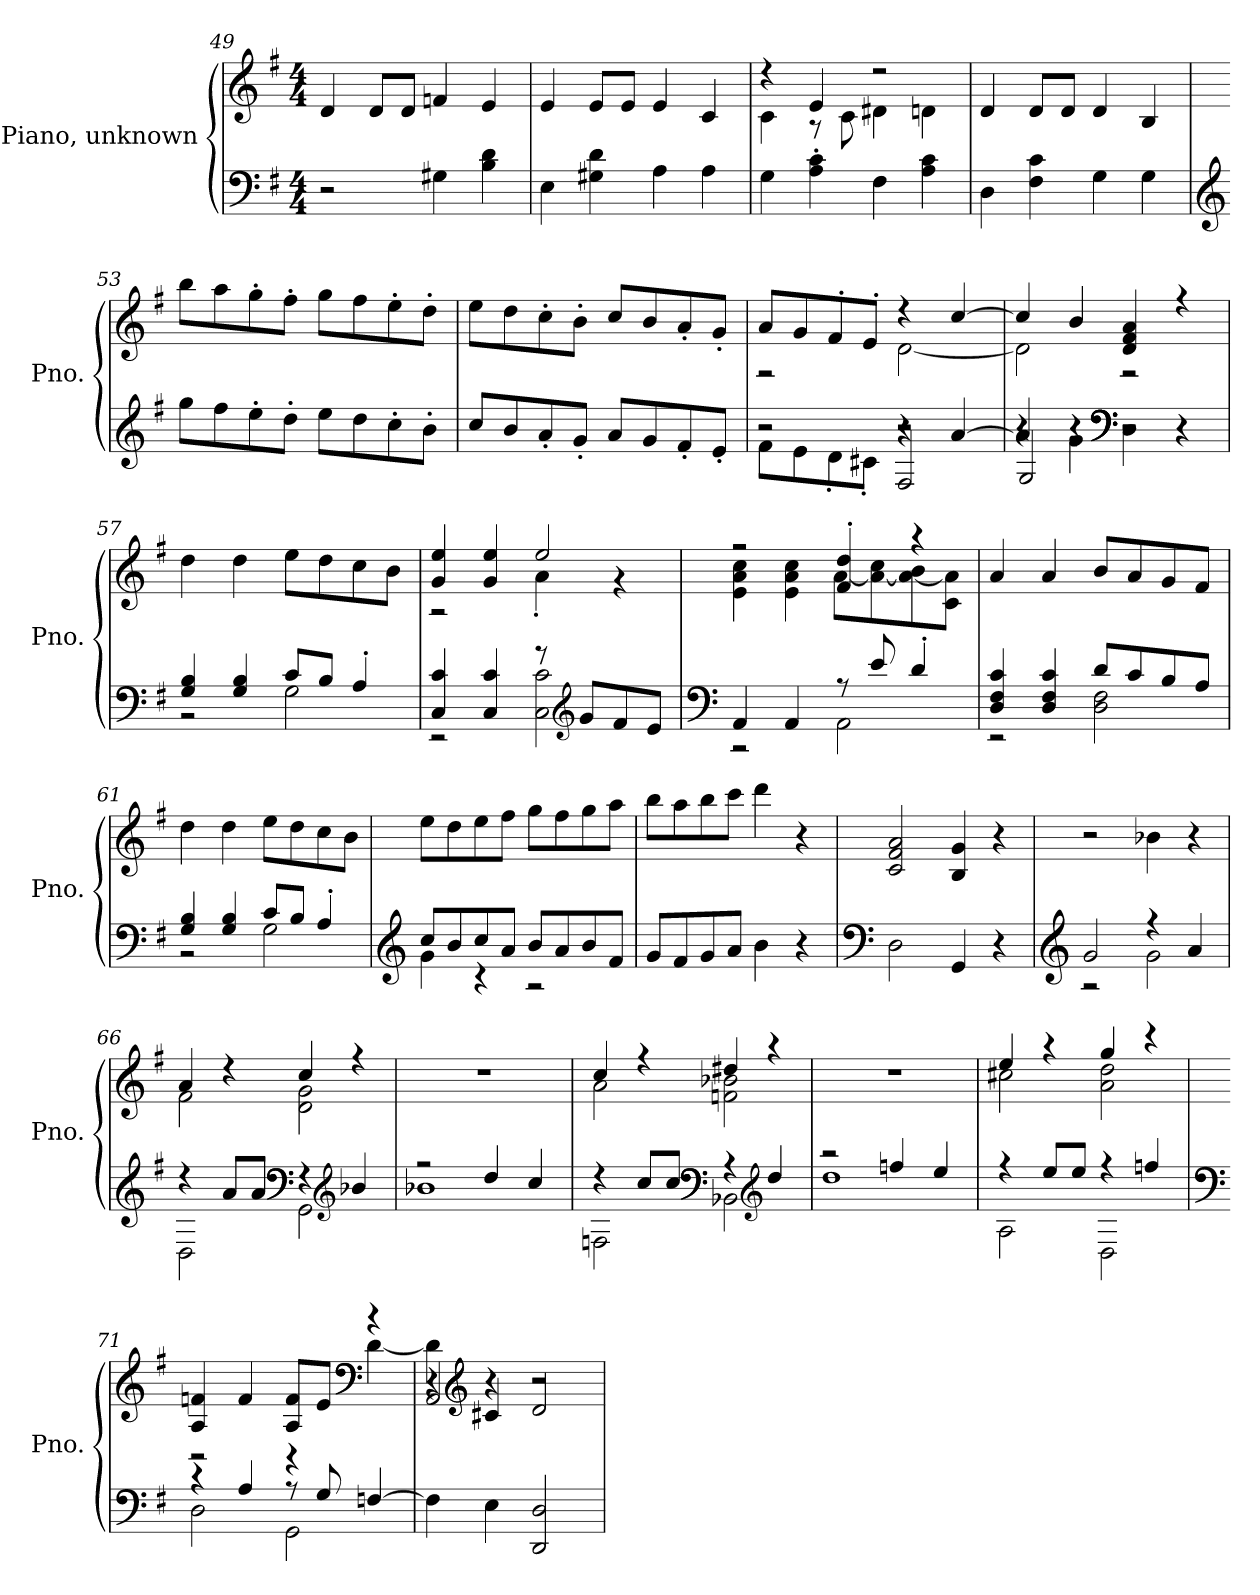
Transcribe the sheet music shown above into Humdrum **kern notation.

**kern	**kern
*part1	*part1
*staff2	*staff1
*I"Piano, unknown	*
*I'Pno.	*
*clefF4	*clefG2
*k[f#]	*k[f#]
*M4/4	*M4/4
=49	=49
2r	4d/
.	8d/L
.	8d/J
4G#X\	4fn/
4B\ 4d\	4e/
=50	=50
4E\	4e/
4G#X\ 4d\	8e/L
.	8e/J
4A\	4e/
4A\	4c/
=51	=51
*	*^
4G\	4r	4c\
4A\' 4c\'	4e/	8r
.	.	8c\
4F#\	2r	4d#X\
4A\ 4c\	.	4dn\
*	*v	*v
=52	=52
4D\	4d/
4F#\ 4c\	8d/L
.	8d/J
4G\	4d/
4G\	4B/
!!LO:LB:g=z
=53	=53
*clefG2	*
8gg\L	8bb\L
8ff#\	8aa\
8ee'\	8gg'\
8dd'\J	8ff#'\J
8ee\L	8gg\L
8dd\	8ff#\
8cc'\	8ee'\
8b'\J	8dd'\J
=54	=54
8cc/L	8ee\L
8b/	8dd\
8a'/	8cc'\
8g'/J	8b'\J
8a/L	8cc/L
8g/	8b/
8f#'/	8a'/
8e'/J	8g'/J
=55	=55
*^	*^
*	*^	*	*
2r	8f#\L	2r	8a/L	2r
.	8e\	.	8g/	.
.	8d'\	.	8f#'/	.
.	8c#X'\J	.	8e'/J	.
4r	2r	2F#/	4r	[2d\
[4a/	.	.	[4cc/	.
=56	=56	=56	=56	=56
4a/]	4r	2G/	4cc/]	2d\]
4r	4g\	.	4b/	.
*clefF4	*	*	*	*
2r	4D\	2r	4d/ 4f#/ 4a/	2r
.	4r	.	4r	.
*	*v	*v	*	*
*	*	*v	*v
=57	=57	=57
4G/ 4B/	2r	4dd\
4G/ 4B/	.	4dd\
8c/L	2G\	8ee\L
8B/J	.	8dd\
4A'/	.	8cc\
.	.	8b\J
!!LO:PB:g=z
=58	=58	=58
*	*	*^
4C/ 4c/	2r	4g/ 4ee/	2r
4C/ 4c/	.	4g/ 4ee/	.
8r	2C\ 2c\	2ee/	4a'\
*clefG2	*	*	*
8g/L	.	.	.
8f#/	.	.	4r
8e/J	.	.	.
=59	=59	=59	=59
*clefF4	*	*	*
4AA/	2r	2r	4e\ 4a\ 4cc\
4AA/	.	.	4e\ 4a\ 4cc\
8r	2AA\	4f#/' 4dd/'	[8a\L
8e/	.	.	8a\_ 8cc\
4d'/	.	4r	8a\_ 8b\
.	.	.	8c\ 8a\]J
*	*	*v	*v
=60	=60	=60
4D/ 4F#/ 4c/	2r	4a/
4D/ 4F#/ 4c/	.	4a/
8d/L	2D\ 2F#\	8b/L
8c/	.	8a/
8B/	.	8g/
8A/J	.	8f#/J
=61	=61	=61
4G/ 4B/	2r	4dd\
4G/ 4B/	.	4dd\
8c/L	2G\	8ee\L
8B/J	.	8dd\
4A'/	.	8cc\
.	.	8b\J
=62	=62	=62
*clefG2	*	*
8cc/L	4g\	8ee\L
8b/	.	8dd\
8cc/	4r	8ee\
8a/J	.	8ff#\J
8b/L	2r	8gg\L
8a/	.	8ff#\
8b/	.	8gg\
8f#/J	.	8aa\J
*v	*v	*
!!LO:LB:g=z
=63	=63
8g/L	8bb\L
8f#/	8aa\
8g/	8bb\
8a/J	8ccc\J
4b\	4ddd\
4r	4r
=64	=64
*clefF4	*
2D\	2c/ 2f#/ 2a/
4GG/	4B/ 4g/
4r	4r
=65	=65
*clefG2	*
*^	*
2g/	2r	2r
4r	2g\	4b-X\
4a/	.	4r
=66	=66	=66
*	*	*^
4r	2D\	4a/	2f#\
8a/L	.	4r	.
8a/J	.	.	.
*clefF4	*	*	*
4r	2GG\	4cc/	2d\ 2g\
*clefG2	*	*	*
4b-X/	.	4r	.
*	*	*v	*v
=67	=67	=67
2r	1b-X	1r
4dd/	.	.
4cc/	.	.
!!LO:LB:g=z
=68	=68	=68
*	*	*^
4r	2Fn\	4cc/	2a\
8cc/L	.	4r	.
8cc/J	.	.	.
*clefF4	*	*	*
4r	2BB-X\	4dd#X/	2fn\ 2b-X\
*clefG2	*	*	*
4dd/	.	4r	.
*	*	*v	*v
=69	=69	=69
2r	1dd	1r
4ffn/	.	.
4ee/	.	.
=70	=70	=70
*	*	*^
4r	2A\	4ee/	2cc#X\
8ee/L	.	4r	.
8ee/J	.	.	.
4r	2D\	4gg/	2a\ 2dd\
4ffn/	.	4r	.
=71	=71	=71	=71
*clefF4	*	*	*
4r	2D\	4A/ 4fn/	2r
4A/	.	4f/	.
8r	2GG\	8A/ 8f/L	4r
8G/	.	8e/J	.
*	*	*clefF4	*
[4Fn/	.	4r	[4d\
*v	*v	*	*
=72	=72	=72
*	*	*^
4F\]	4r	4d\]	2AA/
*	*clefG2	*	*
4E\	4c#X/	4r	.
2DD/ 2D/	2d/	2r	2r
*	*v	*v	*v
=	=
*-	*-
